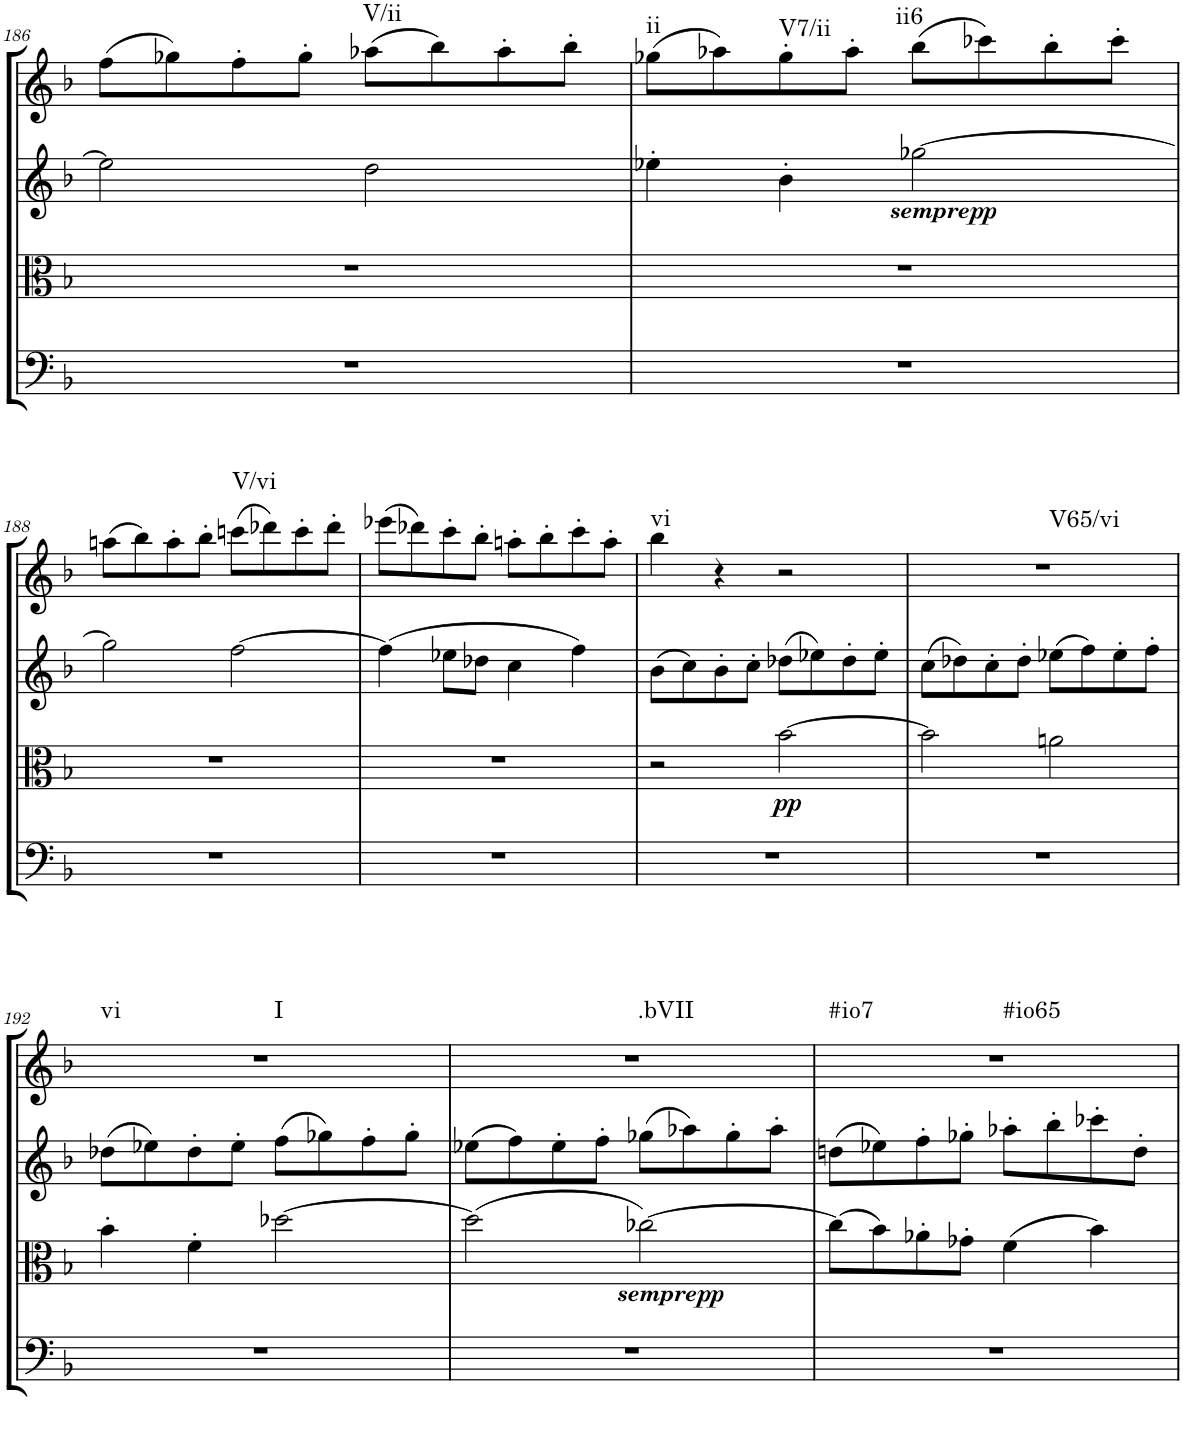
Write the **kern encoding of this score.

**kern	**kern	**dynam	**kern	**kern	**harte
*part4	*part3	*part3	*part2	*part1	*part1
*staff4	*staff3	*staff3	*staff2	*staff1	*
*I"Cello	*I"Viola	*	*I"2nd Violin	*I"1st Violin	*
*	*I'Vla	*	*I'Vln	*I'Vln	*
!!LO:PB:g=z
*clefF4	*clefC3	*	*clefG2	*clefG2	*
*k[b-]	*k[b-]	*	*k[b-]	*k[b-]	*
*M4/4	*M4/4	*	*M4/4	*M4/4	*
*met(c)	*met(c)	*	*met(c)	*met(c)	*
=186	=186	=186	=186	=186	=186
1r	1r	.	2ee-\]	(8ff\L	.
.	.	.	.	8gg-X\)	.
.	.	.	.	8ff'\	.
.	.	.	.	8gg-'\J	.
!	!	!	!	!	!LO:H:kt=V/ii
.	.	.	2dd\	(8aa-X\L	N
.	.	.	.	8bb-\)	.
.	.	.	.	8aa-'\	.
.	.	.	.	8bb-'\J	.
=187	=187	=187	=187	=187	=187
!	!	!	!	!	!LO:H:kt=ii
1r	1r	.	4ee-X'\	(8gg-X\L	N
.	.	.	.	8aa-X\)	.
!	!	!	!	!	!LO:H:kt=V7/ii
.	.	.	4b-'\	8gg-'\	N
.	.	.	.	8aa-'\J	.
!	!	!	!LO:TX:b:Bi:t=sempre	!	!
!	!	!	!	!	!LO:H:kt=ii6
.	.	.	[2gg-X\	(8bb-\L	N
.	.	.	.	8ccc-X\)	.
.	.	.	.	8bb-'\	.
.	.	.	.	8ccc-'\J	.
!!LO:LB:g=z
=188	=188	=188	=188	=188	=188
1r	1r	.	2gg-\]	(8aan\L	.
.	.	.	.	8bb-\)	.
.	.	.	.	8aa'\	.
.	.	.	.	8bb-'\J	.
!	!	!	!	!	!LO:H:kt=V/vi
.	.	.	[2ff\	(8cccn\L	N
.	.	.	.	8ddd-X\)	.
.	.	.	.	8ccc'\	.
.	.	.	.	8ddd-'\J	.
=189	=189	=189	=189	=189	=189
1r	1r	.	(4ff\]	(8eee-X\L	.
.	.	.	.	8ddd-X\)	.
.	.	.	8ee-X\L	8ccc'\	.
.	.	.	8dd-X\J	8bb-'\J	.
.	.	.	4cc\	8aan'\L	.
.	.	.	.	8bb-'\	.
.	.	.	4ff\)	8ccc'\	.
.	.	.	.	8aa'\J	.
=190	=190	=190	=190	=190	=190
!	!	!	!	!	!LO:H:kt=vi
1r	2r	.	(8b-\L	4bb-\	N
.	.	.	8cc\)	.	.
.	.	.	8b-'\	4r	.
.	.	.	8cc'\J	.	.
!	!	!LO:DY:b	!	!	!
.	[2b-\	pp	(8dd-X\L	2r	.
.	.	.	8ee-X\)	.	.
.	.	.	8dd-'\	.	.
.	.	.	8ee-'\J	.	.
=191	=191	=191	=191	=191	=191
!	!	!	!	!	!LO:H:kt=V65/vi
1r	2b-\]	.	(8cc\L	1r	N
.	.	.	8dd-X\)	.	.
.	.	.	8cc'\	.	.
.	.	.	8dd-'\J	.	.
.	2an\	.	(8ee-X\L	.	.
.	.	.	8ff\)	.	.
.	.	.	8ee-'\	.	.
.	.	.	8ff'\J	.	.
!!LO:LB:g=z
=192	=192	=192	=192	=192	=192
!	!	!	!	!	!LO:H:n=1:kt=vi
!	!	!	!	!	!LO:H:n=2:kt=I
1r	4b-'\	.	(8dd-X\L	1r	N N
.	.	.	8ee-X\)	.	.
.	4f'\	.	8dd-'\	.	.
.	.	.	8ee-'\J	.	.
.	[2dd-X\	.	(8ff\L	.	.
.	.	.	8gg-X\)	.	.
.	.	.	8ff'\	.	.
.	.	.	8gg-'\J	.	.
=193	=193	=193	=193	=193	=193
!	!	!	!	!	!LO:H:kt=.bVII
1r	(2dd-\]	.	(8ee-X\L	1r	N
.	.	.	8ff\)	.	.
.	.	.	8ee-'\	.	.
.	.	.	8ff'\J	.	.
!	!LO:TX:b:Bi:t=sempre	!	!	!	!
.	[2cc-X\)	.	(8gg-X\L	.	.
.	.	.	8aa-X\)	.	.
.	.	.	8gg-'\	.	.
.	.	.	8aa-'\J	.	.
=194	=194	=194	=194	=194	=194
!	!	!	!	!	!LO:H:n=1:kt=#io7
!	!	!	!	!	!LO:H:n=2:kt=#io65
1r	(8cc-\L]	.	(8ddn\L	1r	N N
.	8b-\)	.	8ee-X\)	.	.
.	8a-X'\	.	8ff'\	.	.
.	8g-X'\J	.	8gg-X'\J	.	.
.	(4f\	.	8aa-X'\L	.	.
.	.	.	8bb-'\	.	.
.	4b-\)	.	8ccc-X'\	.	.
.	.	.	8dd'\J	.	.
=	=	=	=	=	=
*-	*-	*-	*-	*-	*-
